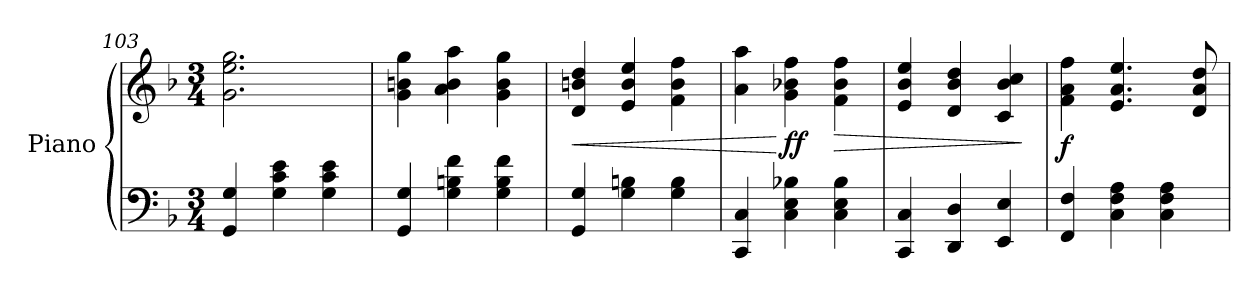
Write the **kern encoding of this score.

**kern	**kern	**dynam
*part1	*part1	*part1
*staff2	*staff1	*staff1/2
*I"Piano	*	*
*I'Pno.	*	*
*clefF4	*clefG2	*
*k[b-]	*k[b-]	*
*M3/4	*M3/4	*
=103	=103	=103
4GG/ 4G/	2.g\ 2.ee\ 2.gg\	.
4G\ 4c\ 4e\	.	.
4G\ 4c\ 4e\	.	.
=104	=104	=104
4GG/ 4G/	4g\ 4bn\ 4gg\	.
4G\ 4Bn\ 4f\	4a\ 4b\ 4aa\	.
4G\ 4B\ 4f\	4g\ 4b\ 4gg\	.
=105	=105	=105
!	!	!LO:HP:b
4GG/ 4G/	4d/ 4bn/ 4dd/	<
4G\ 4Bn\	4e/ 4b/ 4ee/	.
4G\ 4B\	4f\ 4b\ 4ff\	.
=106	=106	=106
4CC/ 4C/	4a\ 4aa\	.
!	!	!LO:DY:n=1:b
4C\ 4E\ 4B-X\	4g\ 4b-X\ 4ff\	[ ff
!	!	!LO:HP:b
4C\ 4E\ 4B-\	4f\ 4b-\ 4ff\	>
=107	=107	=107
4CC/ 4C/	4e/ 4b-/ 4ee/	.
4DD/ 4D/	4d/ 4b-/ 4dd/	.
4EE/ 4E/	4c/ 4b-/ 4cc/	.
.	.	]
!!LO:LB:g=z
=108	=108	=108
!	!	!LO:DY:b
4FF/ 4F/	4f\ 4a\ 4ff\	f
4C\ 4F\ 4A\	4.e/ 4.a/ 4.ee/	.
4C\ 4F\ 4A\	.	.
.	8d/ 8a/ 8dd/	.
=	=	=
*-	*-	*-
